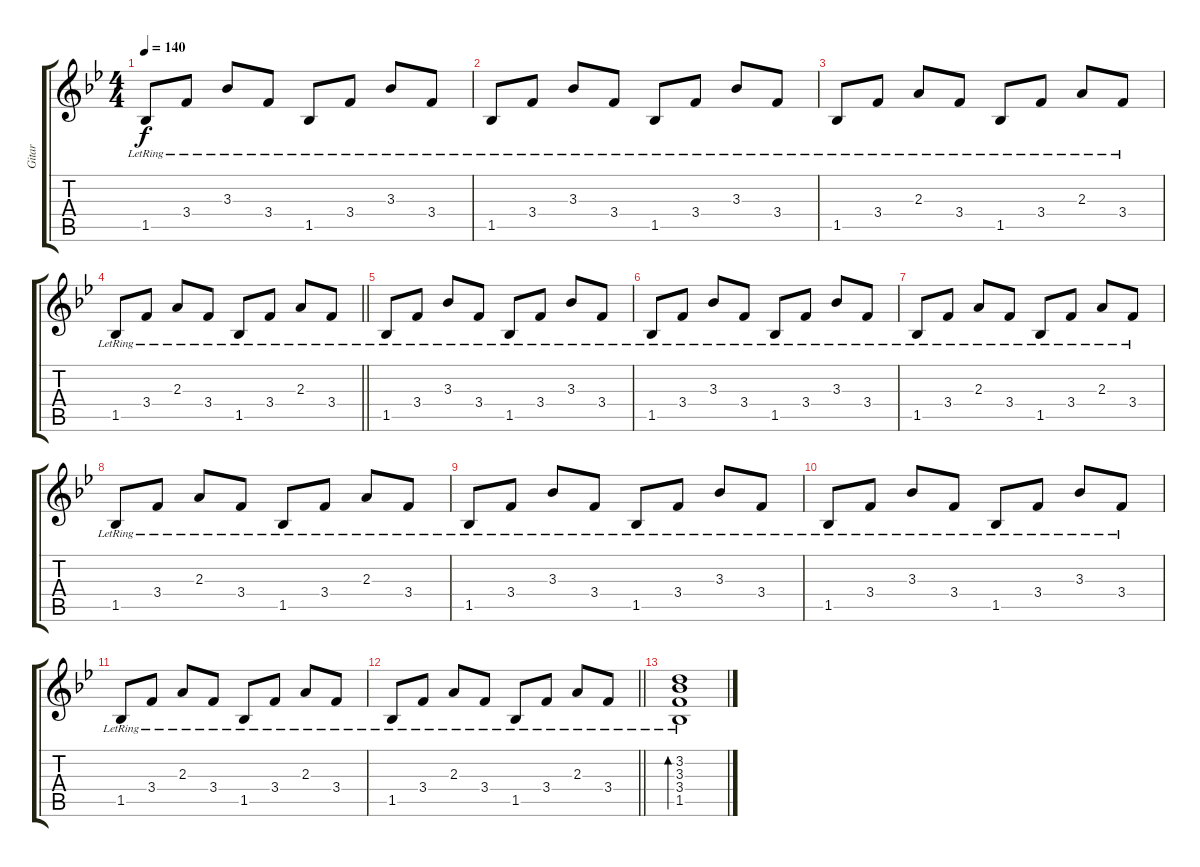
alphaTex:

\track ("Gitar" "Gitar") {instrument electricguitarjazz}
\staff {score tabs}
\tuning (E4 B3 G3 D3 A2 E2) {hide}
\ts (4 4)
\tempo 140
\clef g2
\ks bb
1.5{lr}.8{dy f} 3.4{lr}.8 3.3{lr}.8 3.4{lr}.8 1.5{lr}.8 3.4{lr}.8 3.3{lr}.8 3.4{lr}.8 |
1.5{lr}.8 3.4{lr}.8 3.3{lr}.8 3.4{lr}.8 1.5{lr}.8 3.4{lr}.8 3.3{lr}.8 3.4{lr}.8 |
1.5{lr}.8 3.4{lr}.8 2.3{lr}.8 3.4{lr}.8 1.5{lr}.8 3.4{lr}.8 2.3{lr}.8 3.4{lr}.8 |
\barLineRight lightlight
1.5{lr}.8 3.4{lr}.8 2.3{lr}.8 3.4{lr}.8 1.5{lr}.8 3.4{lr}.8 2.3{lr}.8 3.4{lr}.8 |
1.5{lr}.8 3.4{lr}.8 3.3{lr}.8 3.4{lr}.8 1.5{lr}.8 3.4{lr}.8 3.3{lr}.8 3.4{lr}.8 |
1.5{lr}.8 3.4{lr}.8 3.3{lr}.8 3.4{lr}.8 1.5{lr}.8 3.4{lr}.8 3.3{lr}.8 3.4{lr}.8 |
1.5{lr}.8 3.4{lr}.8 2.3{lr}.8 3.4{lr}.8 1.5{lr}.8 3.4{lr}.8 2.3{lr}.8 3.4{lr}.8 |
1.5{lr}.8 3.4{lr}.8 2.3{lr}.8 3.4{lr}.8 1.5{lr}.8 3.4{lr}.8 2.3{lr}.8 3.4{lr}.8 |
1.5{lr}.8 3.4{lr}.8 3.3{lr}.8 3.4{lr}.8 1.5{lr}.8 3.4{lr}.8 3.3{lr}.8 3.4{lr}.8 |
1.5{lr}.8 3.4{lr}.8 3.3{lr}.8 3.4{lr}.8 1.5{lr}.8 3.4{lr}.8 3.3{lr}.8 3.4{lr}.8 |
1.5{lr}.8 3.4{lr}.8 2.3{lr}.8 3.4{lr}.8 1.5{lr}.8 3.4{lr}.8 2.3{lr}.8 3.4{lr}.8 |
\barLineRight lightlight
1.5{lr}.8 3.4{lr}.8 2.3{lr}.8 3.4{lr}.8 1.5{lr}.8 3.4{lr}.8 2.3{lr}.8 3.4{lr}.8 |
(3.2{lr} 3.3{lr} 3.4{lr} 1.5{lr}).1{bd 120}
